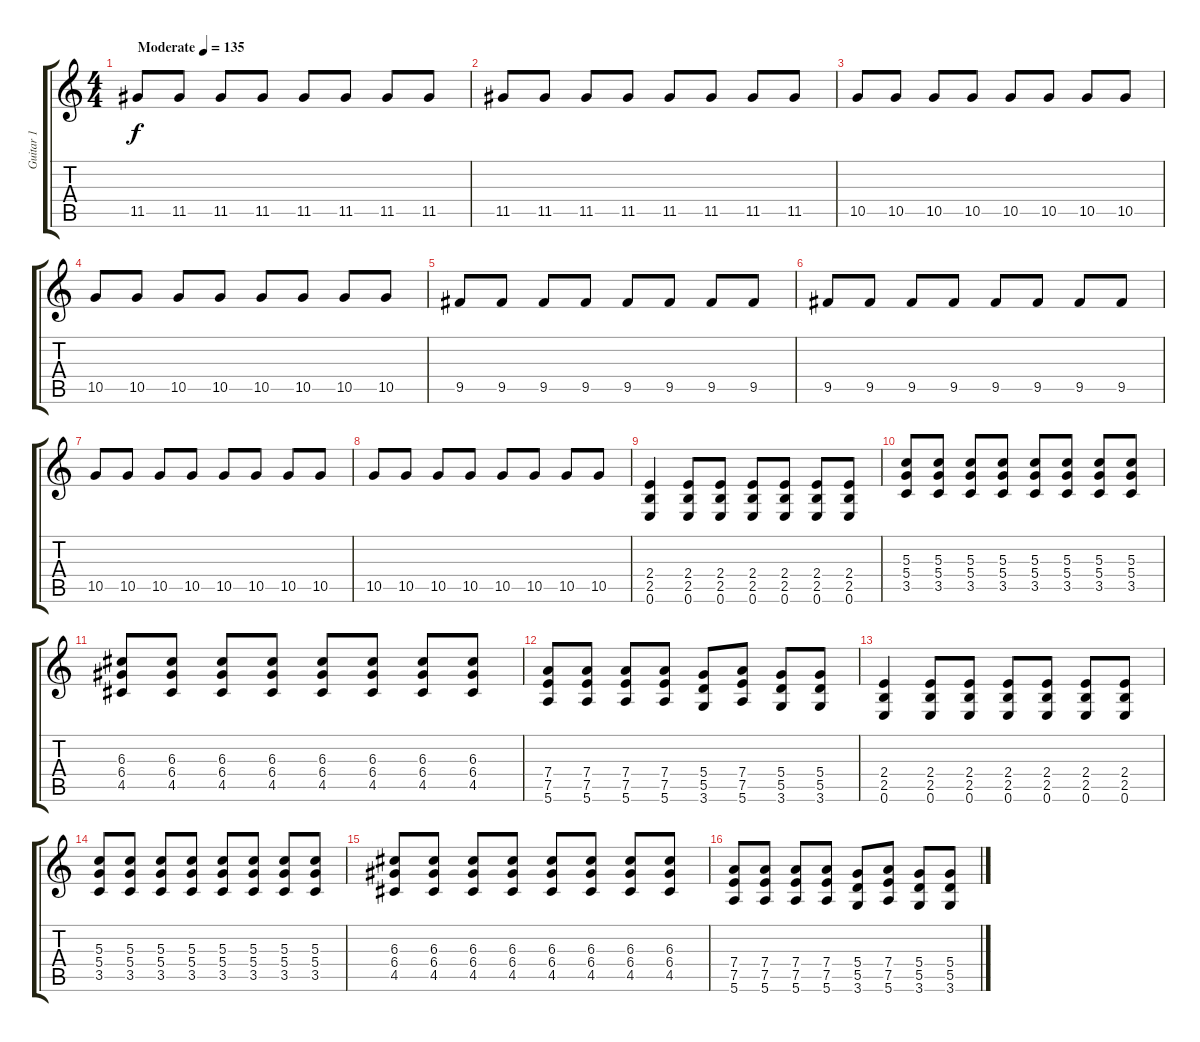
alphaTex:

\track ("Guitar 1" "Guitar 1") {instrument overdrivenguitar}
\staff {score tabs}
\tuning (E4 B3 G3 D3 A2 E2) {hide}
\ts (4 4)
\tempo (135 "Moderate")
\clef g2
\ks c
11.5.8{dy f instrument overdrivenguitar} 11.5.8 11.5.8 11.5.8 11.5.8 11.5.8 11.5.8 11.5.8 |
11.5.8 11.5.8 11.5.8 11.5.8 11.5.8 11.5.8 11.5.8 11.5.8 |
10.5.8 10.5.8 10.5.8 10.5.8 10.5.8 10.5.8 10.5.8 10.5.8 |
10.5.8 10.5.8 10.5.8 10.5.8 10.5.8 10.5.8 10.5.8 10.5.8 |
9.5.8 9.5.8 9.5.8 9.5.8 9.5.8 9.5.8 9.5.8 9.5.8 |
9.5.8 9.5.8 9.5.8 9.5.8 9.5.8 9.5.8 9.5.8 9.5.8 |
10.5.8 10.5.8 10.5.8 10.5.8 10.5.8 10.5.8 10.5.8 10.5.8 |
10.5.8 10.5.8 10.5.8 10.5.8 10.5.8 10.5.8 10.5.8 10.5.8 |
(2.4 2.5 0.6).4 (2.4 2.5 0.6).8 (2.4 2.5 0.6).8 (2.4 2.5 0.6).8 (2.4 2.5 0.6).8 (2.4 2.5 0.6).8 (2.4 2.5 0.6).8 |
(5.3 5.4 3.5).8 (5.3 5.4 3.5).8 (5.3 5.4 3.5).8 (5.3 5.4 3.5).8 (5.3 5.4 3.5).8 (5.3 5.4 3.5).8 (5.3 5.4 3.5).8 (5.3 5.4 3.5).8 |
(6.3 6.4 4.5).8 (6.3 6.4 4.5).8 (6.3 6.4 4.5).8 (6.3 6.4 4.5).8 (6.3 6.4 4.5).8 (6.3 6.4 4.5).8 (6.3 6.4 4.5).8 (6.3 6.4 4.5).8 |
(7.4 7.5 5.6).8 (7.4 7.5 5.6).8 (7.4 7.5 5.6).8 (7.4 7.5 5.6).8 (5.4 5.5 3.6).8 (7.4 7.5 5.6).8 (5.4 5.5 3.6).8 (5.4 5.5 3.6).8 |
(2.4 2.5 0.6).4 (2.4 2.5 0.6).8 (2.4 2.5 0.6).8 (2.4 2.5 0.6).8 (2.4 2.5 0.6).8 (2.4 2.5 0.6).8 (2.4 2.5 0.6).8 |
(5.3 5.4 3.5).8 (5.3 5.4 3.5).8 (5.3 5.4 3.5).8 (5.3 5.4 3.5).8 (5.3 5.4 3.5).8 (5.3 5.4 3.5).8 (5.3 5.4 3.5).8 (5.3 5.4 3.5).8 |
(6.3 6.4 4.5).8 (6.3 6.4 4.5).8 (6.3 6.4 4.5).8 (6.3 6.4 4.5).8 (6.3 6.4 4.5).8 (6.3 6.4 4.5).8 (6.3 6.4 4.5).8 (6.3 6.4 4.5).8 |
(7.4 7.5 5.6).8 (7.4 7.5 5.6).8 (7.4 7.5 5.6).8 (7.4 7.5 5.6).8 (5.4 5.5 3.6).8 (7.4 7.5 5.6).8 (5.4 5.5 3.6).8 (5.4 5.5 3.6).8
